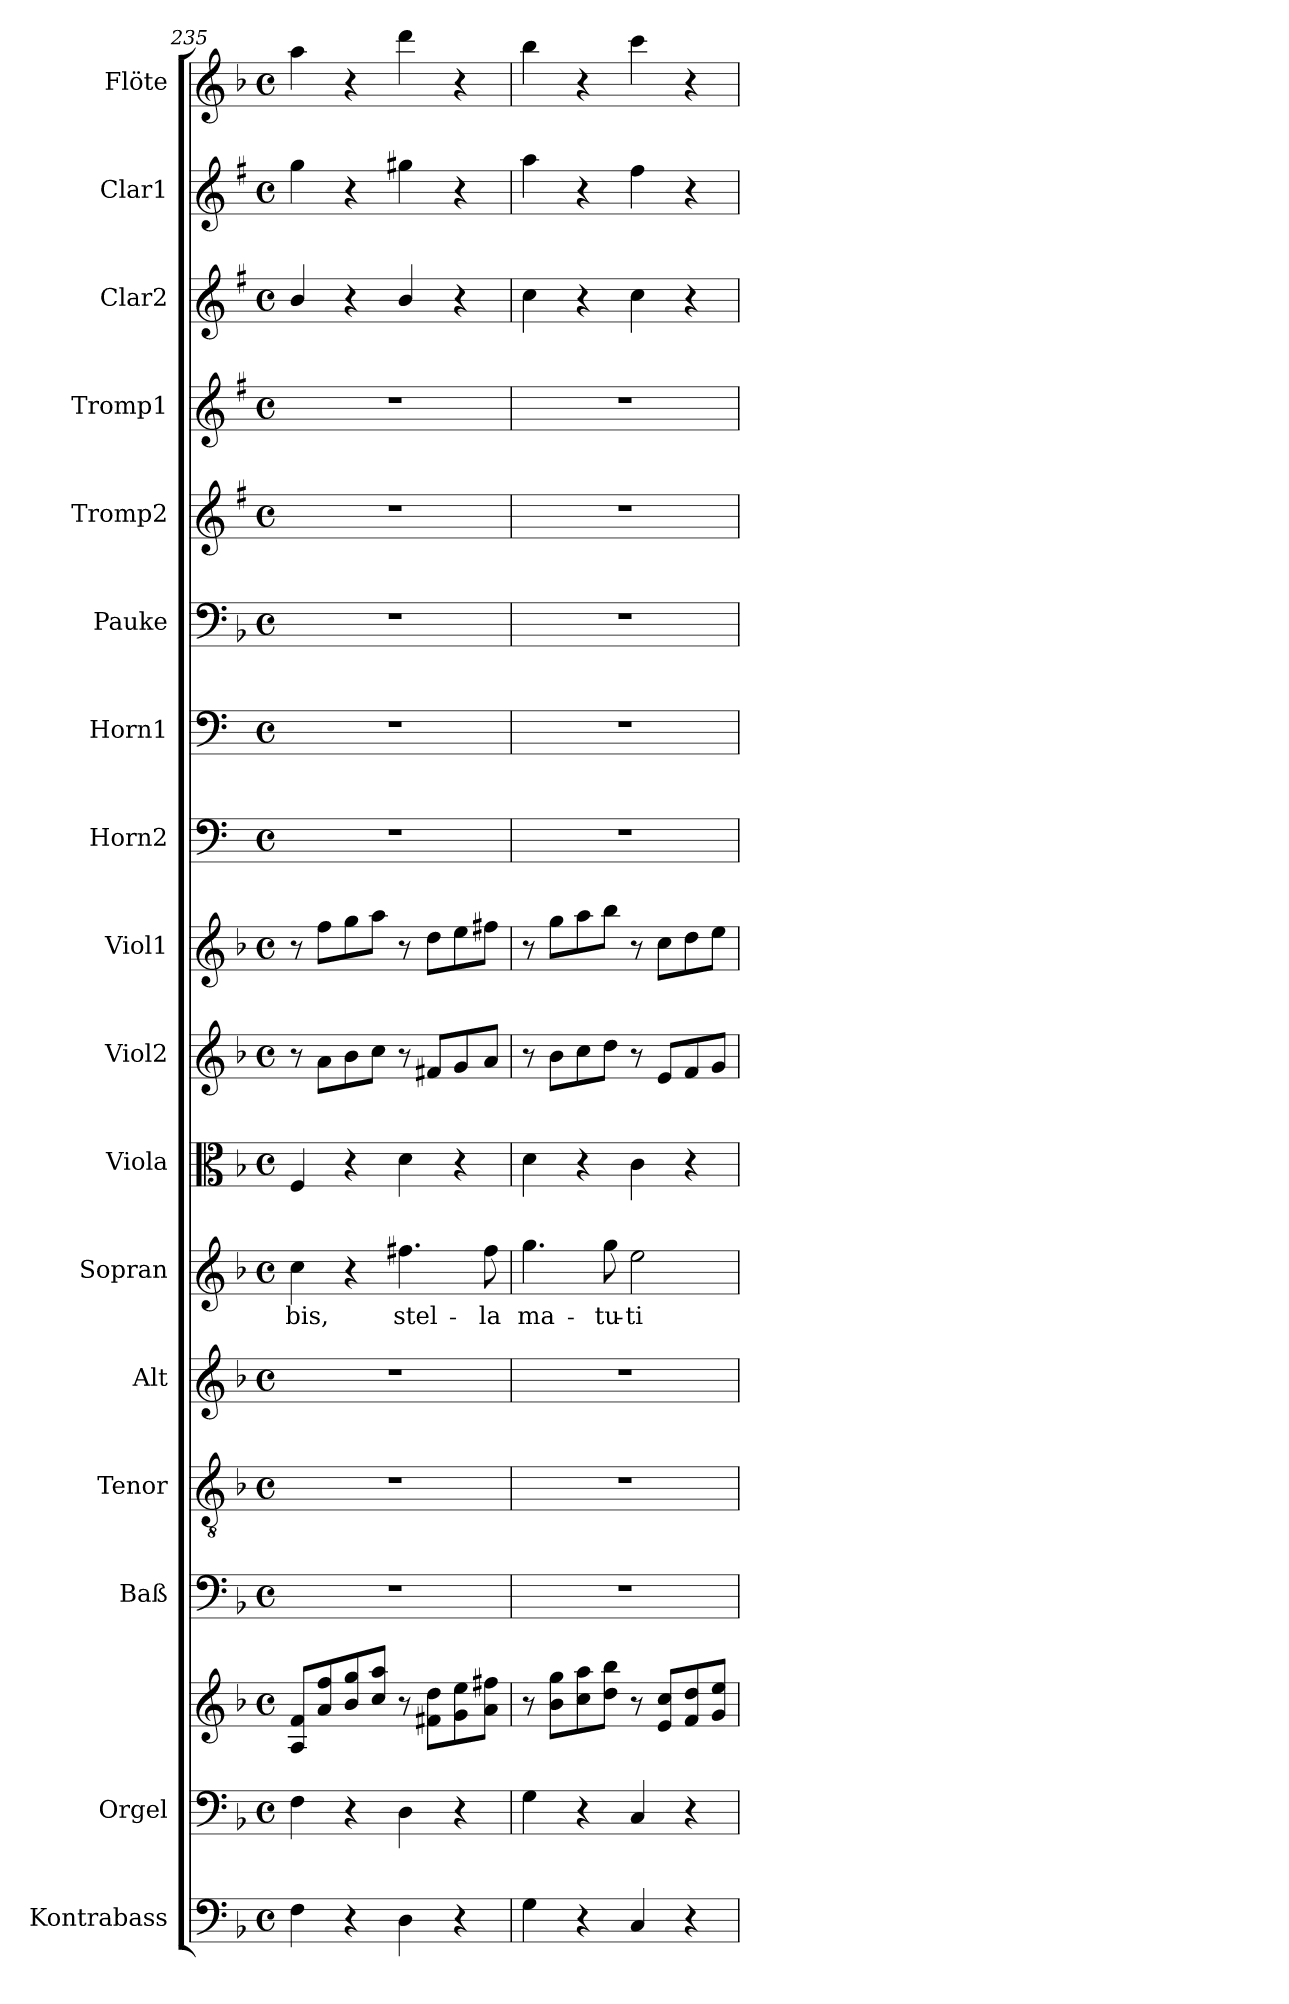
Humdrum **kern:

**kern	**kern	**kern	**kern	**kern	**kern	**kern	**text	**kern	**kern	**kern	**kern	**kern	**kern	**kern	**kern	**kern	**kern	**kern
*part17	*part16	*part16	*part15	*part14	*part13	*part12	*part12	*part11	*part10	*part9	*part8	*part7	*part6	*part5	*part4	*part3	*part2	*part1
*staff18	*staff17	*staff16	*staff15	*staff14	*staff13	*staff12	*staff12	*staff11	*staff10	*staff9	*staff8	*staff7	*staff6	*staff5	*staff4	*staff3	*staff2	*staff1
*I"Kontrabass	*I"Orgel	*	*I"Baß	*I"Tenor	*I"Alt	*I"Sopran	*	*I"Viola	*I"Viol2	*I"Viol1	*I"Horn2	*I"Horn1	*I"Pauke	*I"Tromp2	*I"Tromp1	*I"Clar2	*I"Clar1	*I"Flöte
*I'Kb	*	*	*I'B	*I'T	*I'A	*I'S	*	*I'Vla	*I'Vl2	*I'Vl1	*I'Hr2	*I'Hr1	*I'Pk	*I'Tr2	*I'Tr1	*I'Cl2	*I'Cl1	*I'Fl
*clefF4	*clefF4	*clefG2	*clefF4	*clefGv2	*clefG2	*clefG2	*	*clefC3	*clefG2	*clefG2	*clefF4	*clefF4	*clefF4	*clefG2	*clefG2	*clefG2	*clefG2	*clefG2
*ITrd7c12	*	*	*	*	*	*	*	*	*	*	*ITrd4c7	*ITrd4c7	*	*ITrd1c2	*ITrd1c2	*ITrd1c2	*ITrd1c2	*
*k[b-]	*k[b-]	*k[b-]	*k[b-]	*k[b-]	*k[b-]	*k[b-]	*	*k[b-]	*k[b-]	*k[b-]	*k[b-]	*k[b-]	*k[b-]	*k[b-]	*k[b-]	*k[b-]	*k[b-]	*k[b-]
*F:	*F:	*F:	*F:	*F:	*F:	*F:	*	*F:	*F:	*F:	*F:	*F:	*F:	*F:	*F:	*F:	*F:	*F:
*M4/4	*M4/4	*M4/4	*M4/4	*M4/4	*M4/4	*M4/4	*	*M4/4	*M4/4	*M4/4	*M4/4	*M4/4	*M4/4	*M4/4	*M4/4	*M4/4	*M4/4	*M4/4
*met(c)	*met(c)	*met(c)	*met(c)	*met(c)	*met(c)	*met(c)	*	*met(c)	*met(c)	*met(c)	*met(c)	*met(c)	*met(c)	*met(c)	*met(c)	*met(c)	*met(c)	*met(c)
=235	=235	=235	=235	=235	=235	=235	=235	=235	=235	=235	=235	=235	=235	=235	=235	=235	=235	=235
!	!	!	!	!	!	!	!LO:LY:b	!	!	!	!	!	!	!	!	!	!	!
4FF\	4F\	8A/ 8f/L	1r	1r	1r	4cc\	-bis,	4F/	8r	8r	1r	1r	1r	1r	1r	4a/	4ff\	4aa\
.	.	8a/ 8ff/	.	.	.	.	.	.	8a\L	8ff\L	.	.	.	.	.	.	.	.
4r	4r	8b-/ 8gg/	.	.	.	4r	.	4r	8b-\	8gg\	.	.	.	.	.	4r	4r	4r
.	.	8cc/ 8aa/J	.	.	.	.	.	.	8cc\J	8aa\J	.	.	.	.	.	.	.	.
!	!	!	!	!	!	!	!LO:LY:b	!	!	!	!	!	!	!	!	!	!	!
4DD\	4D\	8r	.	.	.	4.ff#X\	stel-	4d\	8r	8r	.	.	.	.	.	4a/	4ff#X\	4ddd\
.	.	8f#X\ 8dd\L	.	.	.	.	.	.	8f#X/L	8dd\L	.	.	.	.	.	.	.	.
4r	4r	8g\ 8ee\	.	.	.	.	.	4r	8g/	8ee\	.	.	.	.	.	4r	4r	4r
!	!	!	!	!	!	!	!LO:LY:b	!	!	!	!	!	!	!	!	!	!	!
.	.	8a\ 8ff#X\J	.	.	.	8ff#\	-la	.	8a/J	8ff#X\J	.	.	.	.	.	.	.	.
=236	=236	=236	=236	=236	=236	=236	=236	=236	=236	=236	=236	=236	=236	=236	=236	=236	=236	=236
!	!	!	!	!	!	!	!LO:LY:b	!	!	!	!	!	!	!	!	!	!	!
4GG\	4G\	8r	1r	1r	1r	4.gg\	ma-	4d\	8r	8r	1r	1r	1r	1r	1r	4b-\	4gg\	4bb-\
.	.	8b-\ 8gg\L	.	.	.	.	.	.	8b-\L	8gg\L	.	.	.	.	.	.	.	.
4r	4r	8cc\ 8aa\	.	.	.	.	.	4r	8cc\	8aa\	.	.	.	.	.	4r	4r	4r
!	!	!	!	!	!	!	!LO:LY:b	!	!	!	!	!	!	!	!	!	!	!
.	.	8dd\ 8bb-\J	.	.	.	8gg\	-tu-	.	8dd\J	8bb-\J	.	.	.	.	.	.	.	.
!	!	!	!	!	!	!	!LO:LY:b	!	!	!	!	!	!	!	!	!	!	!
4CC/	4C/	8r	.	.	.	2ee\	-ti-	4c\	8r	8r	.	.	.	.	.	4b-\	4ee\	4ccc\
.	.	8e/ 8cc/L	.	.	.	.	.	.	8e/L	8cc\L	.	.	.	.	.	.	.	.
4r	4r	8f/ 8dd/	.	.	.	.	.	4r	8f/	8dd\	.	.	.	.	.	4r	4r	4r
.	.	8g/ 8ee/J	.	.	.	.	.	.	8g/J	8ee\J	.	.	.	.	.	.	.	.
=	=	=	=	=	=	=	=	=	=	=	=	=	=	=	=	=	=	=
*-	*-	*-	*-	*-	*-	*-	*-	*-	*-	*-	*-	*-	*-	*-	*-	*-	*-	*-
